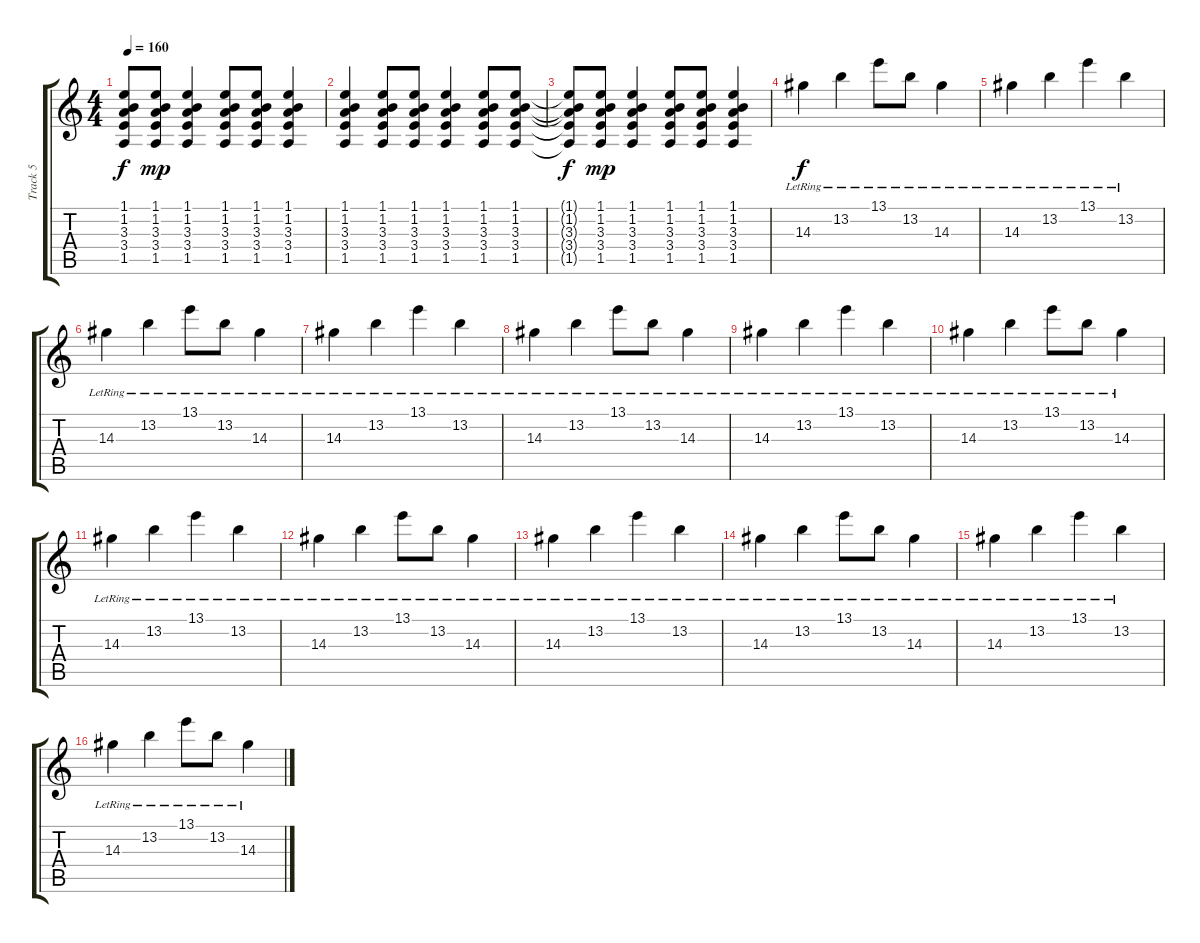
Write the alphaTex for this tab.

\track ("Track 5" "Track 5") {instrument acousticguitarsteel}
\staff {score tabs}
\tuning (Eb4 Bb3 Gb3 Db3 Ab2 Db2) {hide}
\ts (4 4)
\tempo 160
\clef g2
\ks c
(1.1{t} 1.2{t} 3.3{t} 3.4{t} 1.5{t}).8{dy f} (1.1 1.2 3.3 3.4 1.5).8{dy mp} (1.1 1.2 3.3 3.4 1.5).4 (1.1 1.2 3.3 3.4 1.5).8 (1.1 1.2 3.3 3.4 1.5).8 (1.1 1.2 3.3 3.4 1.5).4 |
(1.1 1.2 3.3 3.4 1.5).4 (1.1 1.2 3.3 3.4 1.5).8 (1.1 1.2 3.3 3.4 1.5).8 (1.1 1.2 3.3 3.4 1.5).4 (1.1 1.2 3.3 3.4 1.5).8 (1.1 1.2 3.3 3.4 1.5).8 |
(1.1{t} 1.2{t} 3.3{t} 3.4{t} 1.5{t}).8{dy f} (1.1 1.2 3.3 3.4 1.5).8{dy mp} (1.1 1.2 3.3 3.4 1.5).4 (1.1 1.2 3.3 3.4 1.5).8 (1.1 1.2 3.3 3.4 1.5).8 (1.1 1.2 3.3 3.4 1.5).4 |
14.3{lr}.4{dy f} 13.2{lr}.4 13.1{lr}.8 13.2{lr}.8 14.3{lr}.4 |
14.3{lr}.4 13.2{lr}.4 13.1{lr}.4 13.2{lr}.4 |
14.3{lr}.4 13.2{lr}.4 13.1{lr}.8 13.2{lr}.8 14.3{lr}.4 |
14.3{lr}.4 13.2{lr}.4 13.1{lr}.4 13.2{lr}.4 |
14.3{lr}.4 13.2{lr}.4 13.1{lr}.8 13.2{lr}.8 14.3{lr}.4 |
14.3{lr}.4 13.2{lr}.4 13.1{lr}.4 13.2{lr}.4 |
14.3{lr}.4 13.2{lr}.4 13.1{lr}.8 13.2{lr}.8 14.3{lr}.4 |
14.3{lr}.4 13.2{lr}.4 13.1{lr}.4 13.2{lr}.4 |
14.3{lr}.4 13.2{lr}.4 13.1{lr}.8 13.2{lr}.8 14.3{lr}.4 |
14.3{lr}.4 13.2{lr}.4 13.1{lr}.4 13.2{lr}.4 |
14.3{lr}.4 13.2{lr}.4 13.1{lr}.8 13.2{lr}.8 14.3{lr}.4 |
14.3{lr}.4 13.2{lr}.4 13.1{lr}.4 13.2{lr}.4 |
14.3{lr}.4 13.2{lr}.4 13.1{lr}.8 13.2{lr}.8 14.3{lr}.4
